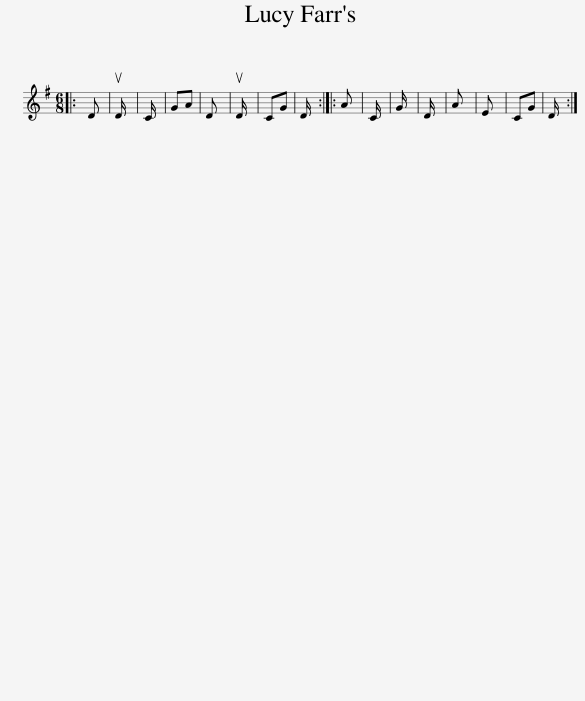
X:1
L:1/8
M:6/8
I:linebreak $
K:G
V:1 treble
V:1
|: D | uD/ | C/ | GA | D | %5
 uD/ | CG | D/ :: A | C/ | %10
 G/ | D/ | A | E | CG | %15
 D/ :| %16
